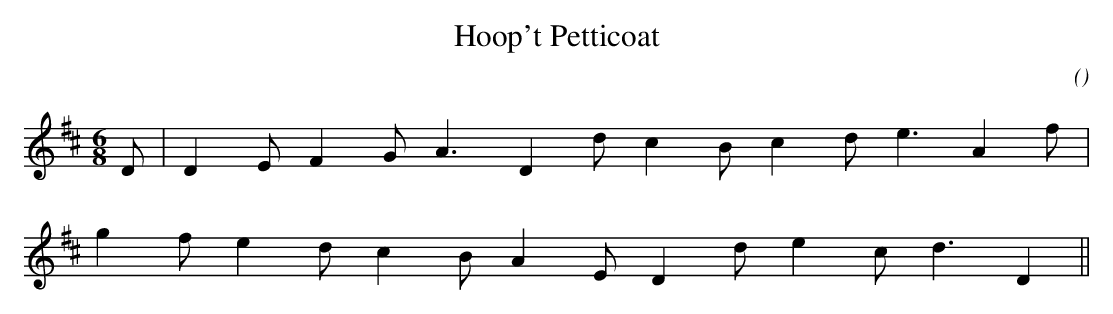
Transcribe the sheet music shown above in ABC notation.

X:1
T: Hoop't Petticoat
C:
O:
M:6/8
K:D
K:D
M:6/8
L:1/16
D2 |D4 E2 F4 G2 A6 D4 d2 c4 B2 c4 d2 e6 A4 f2 |
g4 f2 e4 d2 c4 B2 A4 E2 D4 d2 e4 c2 d6 D4 ||
